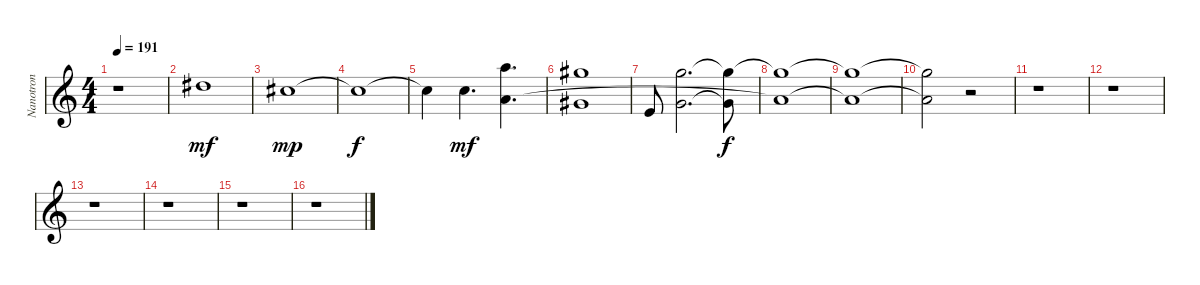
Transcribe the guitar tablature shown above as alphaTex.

\track ("Nanotron" "Nanotron") {instrument stringensemble1}
\staff {score}
\tuning (E4 B3 G3 D3 A2 E2 B1) {hide}
\ts (4 4)
\tempo 191
\clef g2
\ks c
r.1{dy f} |
11.1.1{dy mf} |
9.1.1{dy mp} |
9.1{t}.1{dy f} |
9.1{t}.4 8.1.4{d dy mf} (17.1 14.3).4{d} |
(16.1 18.4).1 |
14.4.8 (15.1 17.4).2{d} (15.1{t} 17.4{t}).8{dy f} |
(15.1{t} 14.3{t}).1 |
(15.1{t} 14.3{t}).1 |
(15.1{t} 14.3{t}).2 r.2 |
r.1 |
r.1 |
r.1 |
r.1 |
r.1 |
r.1
